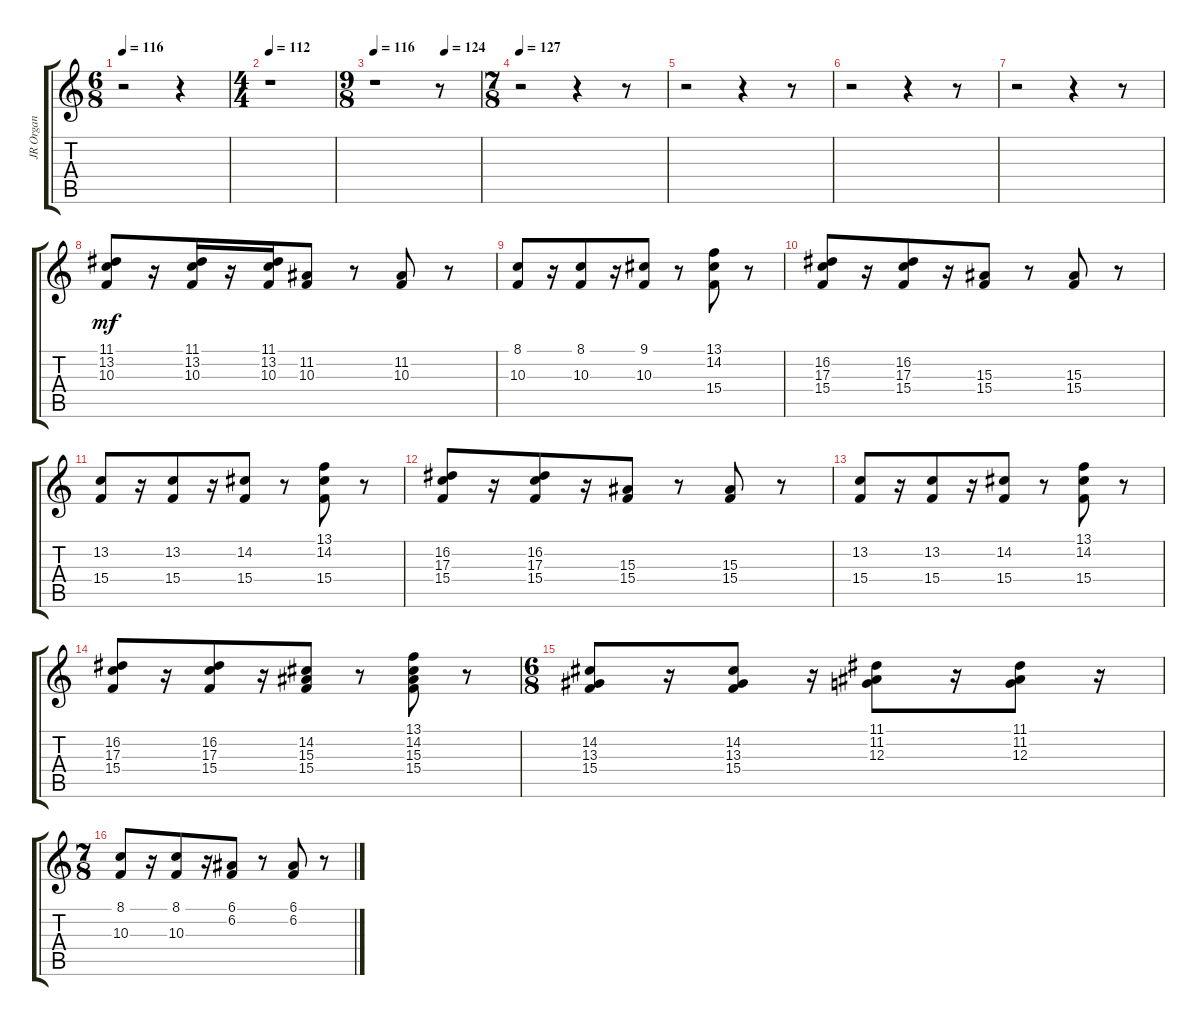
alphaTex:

\track ("JR Organ" "JR Organ") {instrument rockorgan}
\staff {score tabs}
\tuning (E4 B3 G3 D3 A2 E2) {hide}
\ts (6 8)
\tempo 116
\clef g2
\ks c
r.2{dy mp} r.4 |
\ts (4 4)
\tempo 112
r.1 |
\ts (9 8)
\tempo 116
\tempo (124 0.6666666666666666)
r.1 r.8 |
\ts (7 8)
\tempo 127
r.2 r.4 r.8 |
r.2 r.4 r.8 |
r.2 r.4 r.8 |
r.2 r.4 r.8 |
(11.1 13.2 10.3).8{dy mf volume 15 instrument rockorgan} r.16 (11.1 13.2 10.3).16 r.16 (11.1 13.2 10.3).16 (11.2 10.3).8 r.8 (11.2 10.3).8 r.8 |
(8.1 10.3).8 r.16 (8.1 10.3).8 r.16 (9.1 10.3).8 r.8 (13.1 14.2 15.4).8 r.8 |
(16.2 17.3 15.4).8 r.16 (16.2 17.3 15.4).8 r.16 (15.3 15.4).8 r.8 (15.3 15.4).8 r.8 |
(13.2 15.4).8 r.16 (13.2 15.4).8 r.16 (14.2 15.4).8 r.8 (13.1 14.2 15.4).8 r.8 |
(16.2 17.3 15.4).8 r.16 (16.2 17.3 15.4).8 r.16 (15.3 15.4).8 r.8 (15.3 15.4).8 r.8 |
(13.2 15.4).8 r.16 (13.2 15.4).8 r.16 (14.2 15.4).8 r.8 (13.1 14.2 15.4).8 r.8 |
(16.2 17.3 15.4).8 r.16 (16.2 17.3 15.4).8 r.16 (14.2 15.3 15.4).8 r.8 (13.1 14.2 15.3 15.4).8 r.8 |
\ts (6 8)
(14.2 13.3 15.4).8 r.16 (14.2 13.3 15.4).8 r.16 (11.1 11.2 12.3).8 r.16 (11.1 11.2 12.3).8 r.16 |
\ts (7 8)
(8.1 10.3).8 r.16 (8.1 10.3).8 r.16 (6.1 6.2).8 r.8 (6.1 6.2).8 r.8
